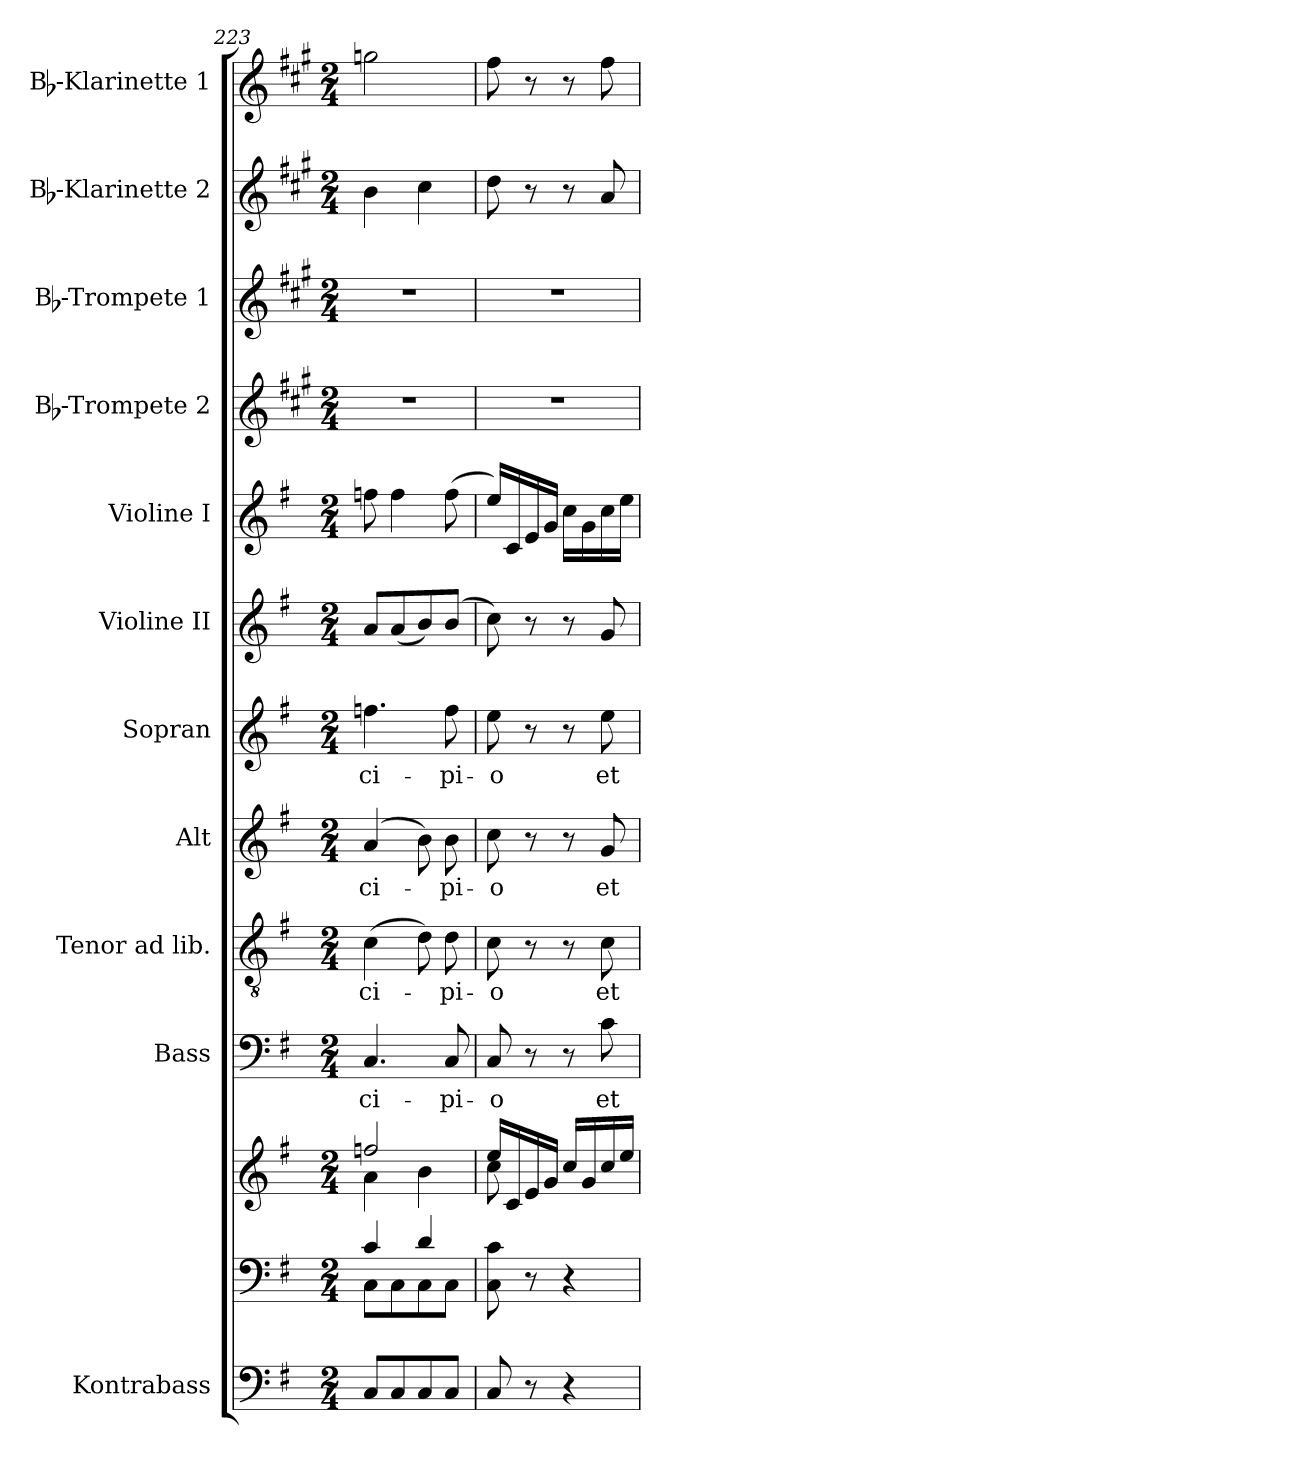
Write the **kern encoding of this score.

**kern	**kern	**kern	**kern	**text	**kern	**text	**kern	**text	**kern	**text	**kern	**kern	**kern	**kern	**kern	**kern
*part12	*part11	*part11	*part10	*part10	*part9	*part9	*part8	*part8	*part7	*part7	*part6	*part5	*part4	*part3	*part2	*part1
*staff13	*staff12	*staff11	*staff10	*staff10	*staff9	*staff9	*staff8	*staff8	*staff7	*staff7	*staff6	*staff5	*staff4	*staff3	*staff2	*staff1
*I"Kontrabass	*	*	*I"Bass	*	*I"Tenor ad lib.	*	*I"Alt	*	*I"Sopran	*	*I"Violine II	*I"Violine I	*I"Bb-Trompete 2	*I"Bb-Trompete 1	*I"Bb-Klarinette 2	*I"Bb-Klarinette 1
*I'Kb.	*	*	*I'B.	*	*I'T.	*	*I'A.	*	*I'S.	*	*I'Vl. II	*I'Vl. I	*I'Bb Trp. 2	*I'Bb Trp. 1	*I'Bb Kl. 2	*I'Bb Kl. 1
*clefF4	*clefF4	*clefG2	*clefF4	*	*clefGv2	*	*clefG2	*	*clefG2	*	*clefG2	*clefG2	*clefG2	*clefG2	*clefG2	*clefG2
*ITrd7c12	*	*	*	*	*	*	*	*	*	*	*	*	*ITrd1c2	*ITrd1c2	*ITrd1c2	*ITrd1c2
*k[f#]	*k[f#]	*k[f#]	*k[f#]	*	*k[f#]	*	*k[f#]	*	*k[f#]	*	*k[f#]	*k[f#]	*k[f#]	*k[f#]	*k[f#]	*k[f#]
*G:	*G:	*G:	*G:	*	*G:	*	*G:	*	*G:	*	*G:	*G:	*G:	*G:	*G:	*G:
*M2/4	*M2/4	*M2/4	*M2/4	*	*M2/4	*	*M2/4	*	*M2/4	*	*M2/4	*M2/4	*M2/4	*M2/4	*M2/4	*M2/4
=223	=223	=223	=223	=223	=223	=223	=223	=223	=223	=223	=223	=223	=223	=223	=223	=223
*	*^	*^	*	*	*	*	*	*	*	*	*	*	*	*	*	*
!	!	!	!	!	!	!LO:LY:b	!	!LO:LY:b	!	!LO:LY:b	!	!LO:LY:b	!	!	!	!	!	!
8CC/L	4c/	8C\L	2ffn/	4a\	4.C/	-ci-	(>4c\	-ci-	(4a/	-ci-	4.ffn\	-ci-	8a/L	8ffn\	2r	2r	4a\	2ffn\
8CC/	.	8C\	.	.	.	.	.	.	.	.	.	.	(<8a/	4ff\	.	.	.	.
8CC/	4d/	8C\	.	4b\	.	.	8d\)	.	8b\)	.	.	.	8b/)	.	.	.	4b\	.
!	!	!	!	!	!	!LO:LY:b	!	!LO:LY:b	!	!LO:LY:b	!	!LO:LY:b	!	!	!	!	!	!
8CC/J	.	8C\J	.	.	8C/	-pi-	8d\	-pi-	8b\	-pi-	8ff\	-pi-	(>8b/J	(<8ff\	.	.	.	.
=224	=224	=224	=224	=224	=224	=224	=224	=224	=224	=224	=224	=224	=224	=224	=224	=224	=224	=224
!	!	!	!	!	!	!LO:LY:b	!	!LO:LY:b	!	!LO:LY:b	!	!LO:LY:b	!	!	!	!	!	!
*	*v	*v	*	*	*	*	*	*	*	*	*	*	*	*	*	*	*	*
8CC/	8C\ 8c\	16ee/LL	8cc\	8C/	-o	8c\	-o	8cc\	-o	8ee\	-o	8cc\)	16ee/LL)	2r	2r	8cc\	8ee\
.	.	16c/	.	.	.	.	.	.	.	.	.	.	16c/	.	.	.	.
8r	8r	16e/	8ryy	8r	.	8r	.	8r	.	8r	.	8r	16e/	.	.	8r	8r
.	.	16g/JJ	.	.	.	.	.	.	.	.	.	.	16g/JJ	.	.	.	.
4r	4r	16cc/LL	4ryy	8r	.	8r	.	8r	.	8r	.	8r	16cc\LL	.	.	8r	8r
.	.	16g/	.	.	.	.	.	.	.	.	.	.	16g\	.	.	.	.
!	!	!	!	!	!LO:LY:b	!	!LO:LY:b	!	!LO:LY:b	!	!LO:LY:b	!	!	!	!	!	!
.	.	16cc/	.	8c\	et	8c\	et	8g/	et	8ee\	et	8g/	16cc\	.	.	8g/	8ee\
.	.	16ee/JJ	.	.	.	.	.	.	.	.	.	.	16ee\JJ	.	.	.	.
*	*	*v	*v	*	*	*	*	*	*	*	*	*	*	*	*	*	*
=	=	=	=	=	=	=	=	=	=	=	=	=	=	=	=	=
*-	*-	*-	*-	*-	*-	*-	*-	*-	*-	*-	*-	*-	*-	*-	*-	*-
